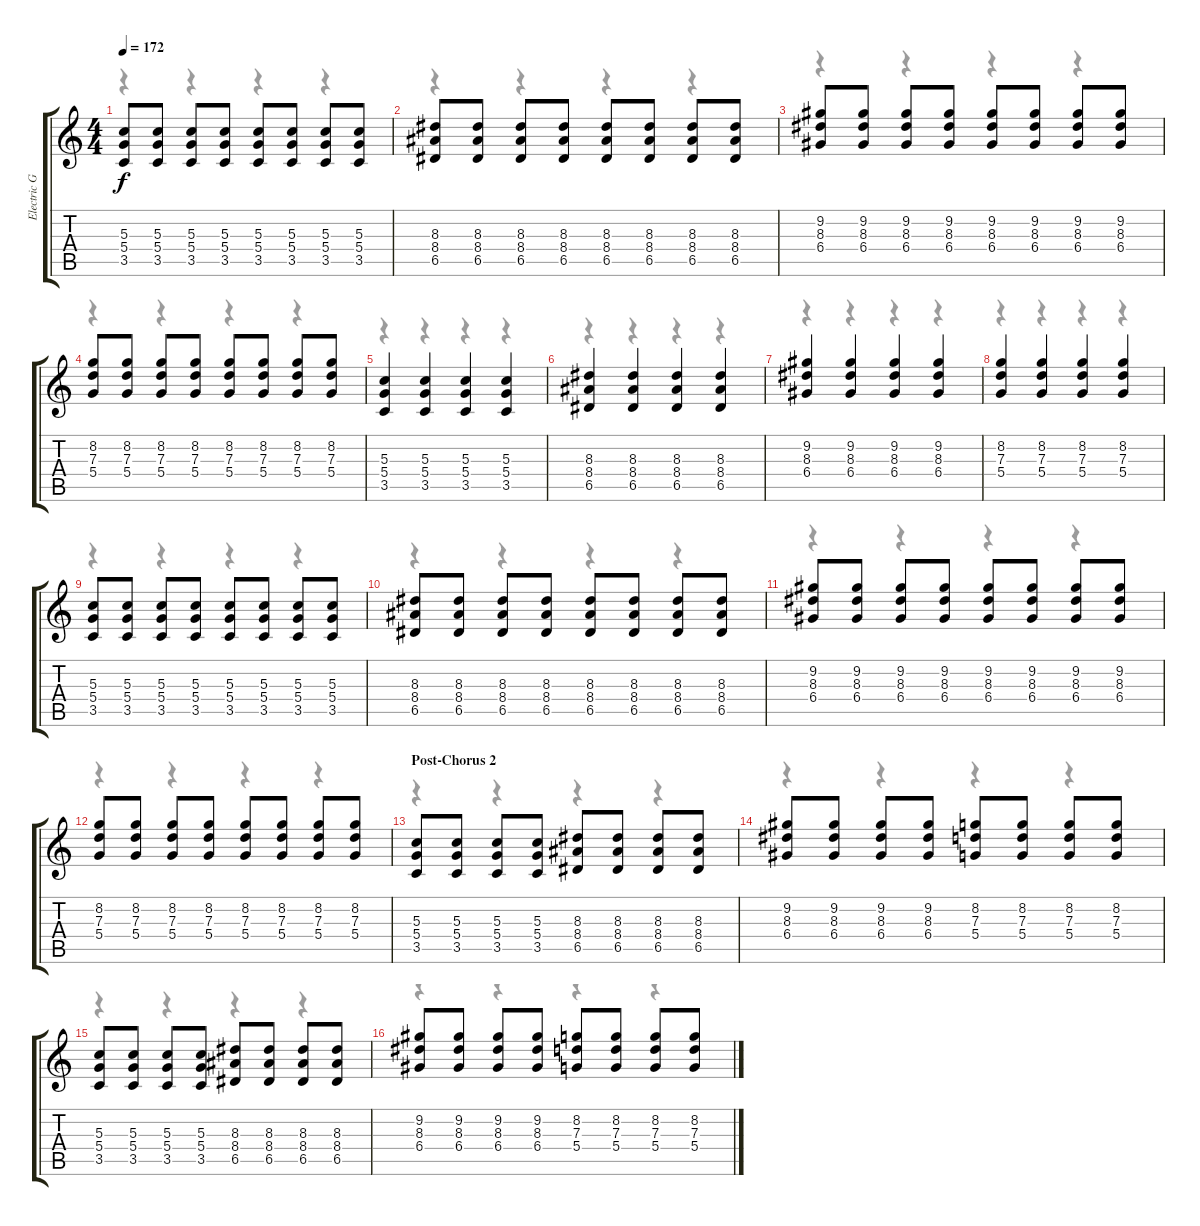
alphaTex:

\track ("Electric Guitar II" "Electric G") {instrument overdrivenguitar}
\staff {score tabs}
\tuning (E4 B3 G3 D3 A2 E2) {hide}
\voice
\ts (4 4)
\tempo 172
\clef g2
\ks c
(5.3 5.4 3.5).8{dy f} (5.3 5.4 3.5).8 (5.3 5.4 3.5).8 (5.3 5.4 3.5).8 (5.3 5.4 3.5).8 (5.3 5.4 3.5).8 (5.3 5.4 3.5).8 (5.3 5.4 3.5).8 |
(8.3 8.4 6.5).8 (8.3 8.4 6.5).8 (8.3 8.4 6.5).8 (8.3 8.4 6.5).8 (8.3 8.4 6.5).8 (8.3 8.4 6.5).8 (8.3 8.4 6.5).8 (8.3 8.4 6.5).8 |
(9.2 8.3 6.4).8 (9.2 8.3 6.4).8 (9.2 8.3 6.4).8 (9.2 8.3 6.4).8 (9.2 8.3 6.4).8 (9.2 8.3 6.4).8 (9.2 8.3 6.4).8 (9.2 8.3 6.4).8 |
(8.2 7.3 5.4).8 (8.2 7.3 5.4).8 (8.2 7.3 5.4).8 (8.2 7.3 5.4).8 (8.2 7.3 5.4).8 (8.2 7.3 5.4).8 (8.2 7.3 5.4).8 (8.2 7.3 5.4).8 |
(5.3 5.4 3.5).4 (5.3 5.4 3.5).4 (5.3 5.4 3.5).4 (5.3 5.4 3.5).4 |
(8.3 8.4 6.5).4 (8.3 8.4 6.5).4 (8.3 8.4 6.5).4 (8.3 8.4 6.5).4 |
(9.2 8.3 6.4).4 (9.2 8.3 6.4).4 (9.2 8.3 6.4).4 (9.2 8.3 6.4).4 |
(8.2 7.3 5.4).4 (8.2 7.3 5.4).4 (8.2 7.3 5.4).4 (8.2 7.3 5.4).4 |
(5.3 5.4 3.5).8 (5.3 5.4 3.5).8 (5.3 5.4 3.5).8 (5.3 5.4 3.5).8 (5.3 5.4 3.5).8 (5.3 5.4 3.5).8 (5.3 5.4 3.5).8 (5.3 5.4 3.5).8 |
(8.3 8.4 6.5).8 (8.3 8.4 6.5).8 (8.3 8.4 6.5).8 (8.3 8.4 6.5).8 (8.3 8.4 6.5).8 (8.3 8.4 6.5).8 (8.3 8.4 6.5).8 (8.3 8.4 6.5).8 |
(9.2 8.3 6.4).8 (9.2 8.3 6.4).8 (9.2 8.3 6.4).8 (9.2 8.3 6.4).8 (9.2 8.3 6.4).8 (9.2 8.3 6.4).8 (9.2 8.3 6.4).8 (9.2 8.3 6.4).8 |
(8.2 7.3 5.4).8 (8.2 7.3 5.4).8 (8.2 7.3 5.4).8 (8.2 7.3 5.4).8 (8.2 7.3 5.4).8 (8.2 7.3 5.4).8 (8.2 7.3 5.4).8 (8.2 7.3 5.4).8 |
\section ("" "Post-Chorus 2")
(5.3 5.4 3.5).8 (5.3 5.4 3.5).8 (5.3 5.4 3.5).8 (5.3 5.4 3.5).8 (8.3 8.4 6.5).8 (8.3 8.4 6.5).8 (8.3 8.4 6.5).8 (8.3 8.4 6.5).8 |
(9.2 8.3 6.4).8 (9.2 8.3 6.4).8 (9.2 8.3 6.4).8 (9.2 8.3 6.4).8 (8.2 7.3 5.4).8 (8.2 7.3 5.4).8 (8.2 7.3 5.4).8 (8.2 7.3 5.4).8 |
(5.3 5.4 3.5).8 (5.3 5.4 3.5).8 (5.3 5.4 3.5).8 (5.3 5.4 3.5).8 (8.3 8.4 6.5).8 (8.3 8.4 6.5).8 (8.3 8.4 6.5).8 (8.3 8.4 6.5).8 |
(9.2 8.3 6.4).8 (9.2 8.3 6.4).8 (9.2 8.3 6.4).8 (9.2 8.3 6.4).8 (8.2 7.3 5.4).8 (8.2 7.3 5.4).8 (8.2 7.3 5.4).8 (8.2 7.3 5.4).8
\voice
\clef g2
\ottava regular
\simile none
\ks c
r.4{dy f} r.4 r.4 r.4 |
r.4 r.4 r.4 r.4 |
r.4 r.4 r.4 r.4 |
r.4 r.4 r.4 r.4 |
r.4 r.4 r.4 r.4 |
r.4 r.4 r.4 r.4 |
r.4 r.4 r.4 r.4 |
r.4 r.4 r.4 r.4 |
r.4 r.4 r.4 r.4 |
r.4 r.4 r.4 r.4 |
r.4 r.4 r.4 r.4 |
r.4 r.4 r.4 r.4 |
r.4 r.4 r.4 r.4 |
r.4 r.4 r.4 r.4 |
r.4 r.4 r.4 r.4 |
r.4 r.4 r.4 r.4
